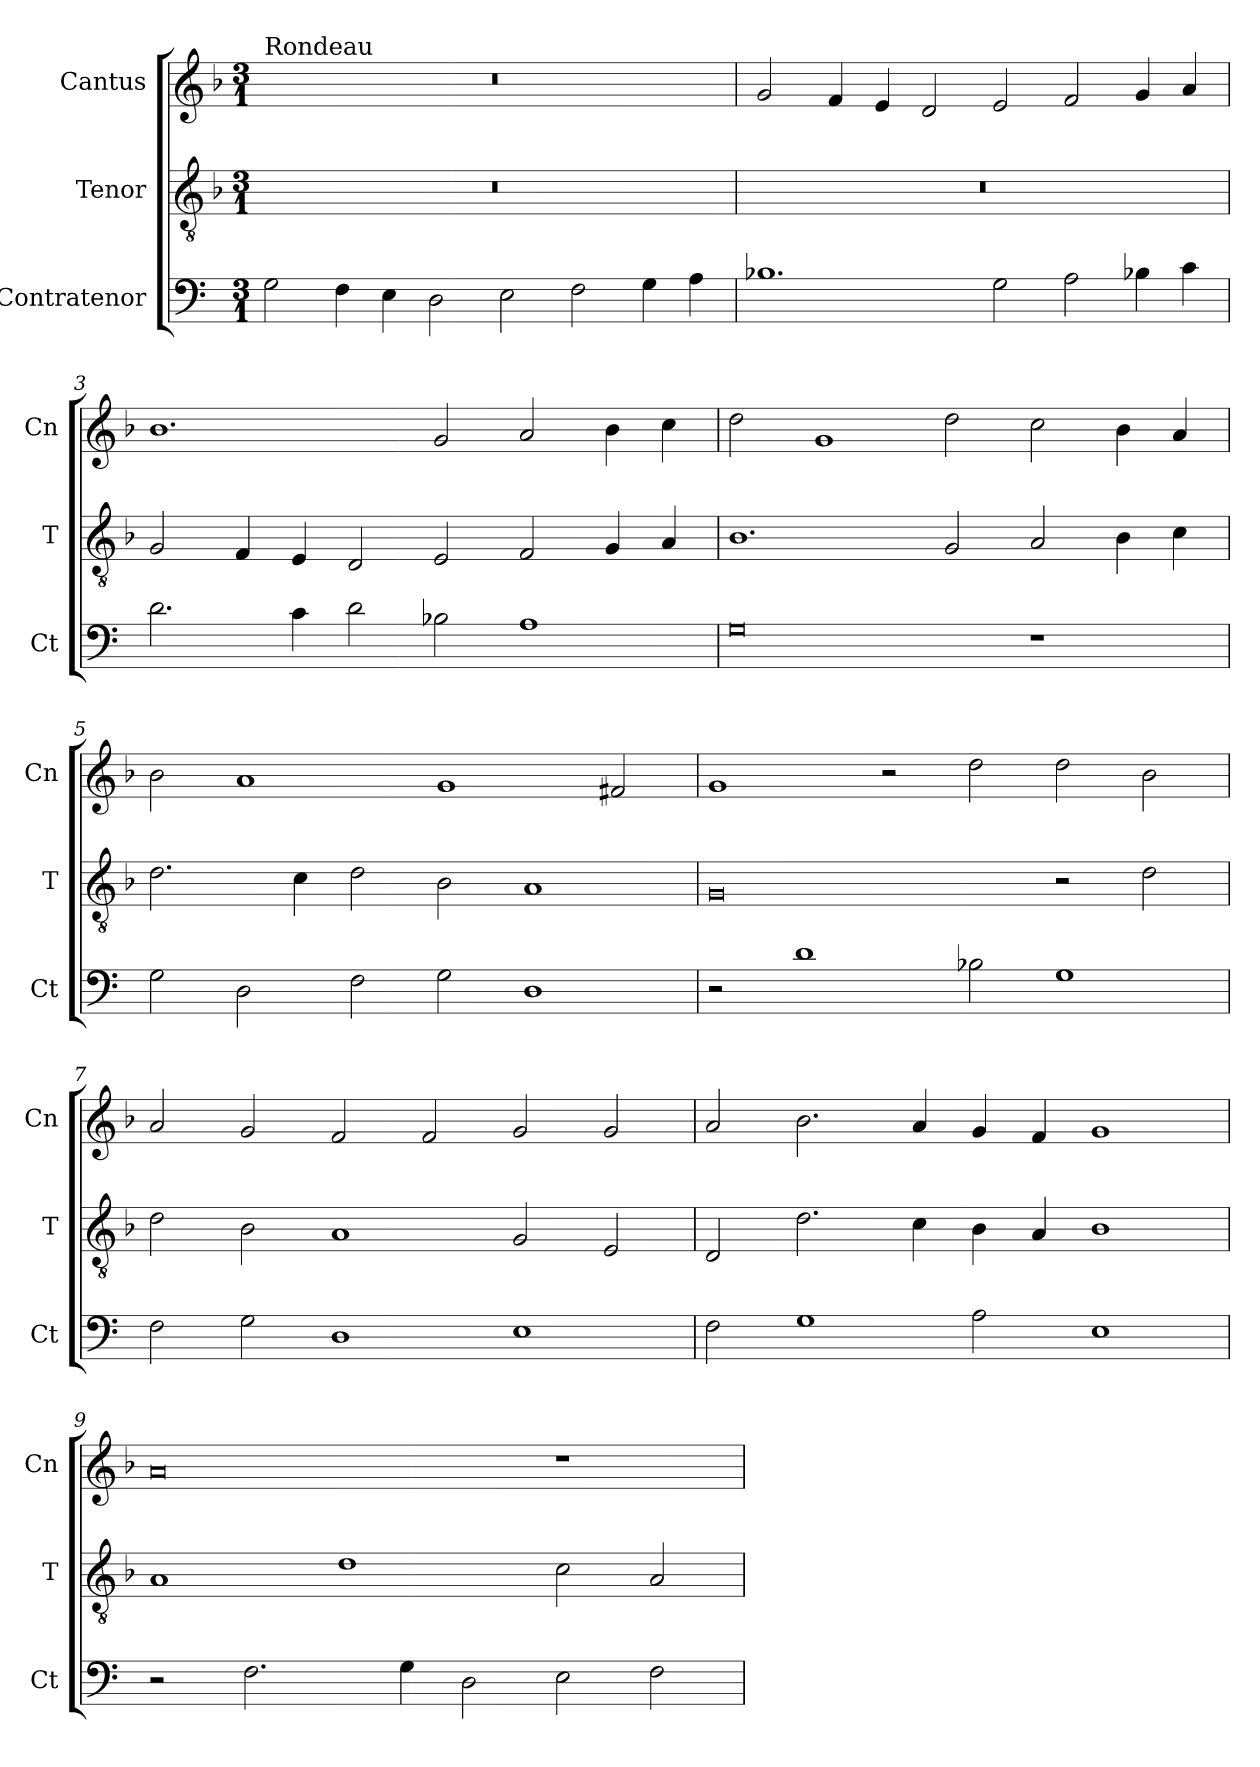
**kern	**kern	**kern
*part3	*part2	*part1
*staff3	*staff2	*staff1
*I"Contratenor	*I"Tenor	*I"Cantus
*I'Ct	*I'T	*I'Cn
*clefF4	*clefGv2	*clefG2
*k[]	*k[b-]	*k[b-]
*M3/1	*M3/1	*M3/1
=1	=1	=1
!	!	!LO:TX:a:t=Rondeau
2G\	0.r	0.r
4F\	.	.
4E\	.	.
2D\	.	.
2E\	.	.
2F\	.	.
4G\	.	.
4A\	.	.
=2	=2	=2
1.B-X	0.r	2g/
.	.	4f/
.	.	4e/
.	.	2d/
2G\	.	2e/
2A\	.	2f/
4B-X\	.	4g/
4c\	.	4a/
=3	=3	=3
2.d\	2G/	1.b-
.	4F/	.
4c\	4E/	.
2d\	2D/	.
2B-X\	2E/	2g/
1A	2F/	2a/
.	4G/	4b-\
.	4A/	4cc\
=4	=4	=4
0G	1.B-	2dd\
.	.	1g
.	2G/	2dd\
1r	2A/	2cc\
.	4B-\	4b-\
.	4c\	4a/
=5	=5	=5
2G\	2.d\	2b-\
2D\	.	1a
.	4c\	.
2F\	2d\	.
2G\	2B-\	1g
1D	1A	.
.	.	2f#X/
=6	=6	=6
2r	0G	1g
1d	.	.
.	.	2r
2B-X\	.	2dd\
1G	2r	2dd\
.	2d\	2b-\
=7	=7	=7
2F\	2d\	2a/
2G\	2B-\	2g/
1D	1A	2f/
.	.	2f/
1E	2G/	2g/
.	2E/	2g/
=8	=8	=8
2F\	2D/	2a/
1G	2.d\	2.b-\
.	4c\	4a/
2A\	4B-\	4g/
.	4A/	4f/
1E	1B-	1g
=9	=9	=9
2r	1A	0a
2.F\	.	.
.	1d	.
4G\	.	.
2D\	.	.
2E\	2c\	1r
2F\	2A/	.
=	=	=
*-	*-	*-
